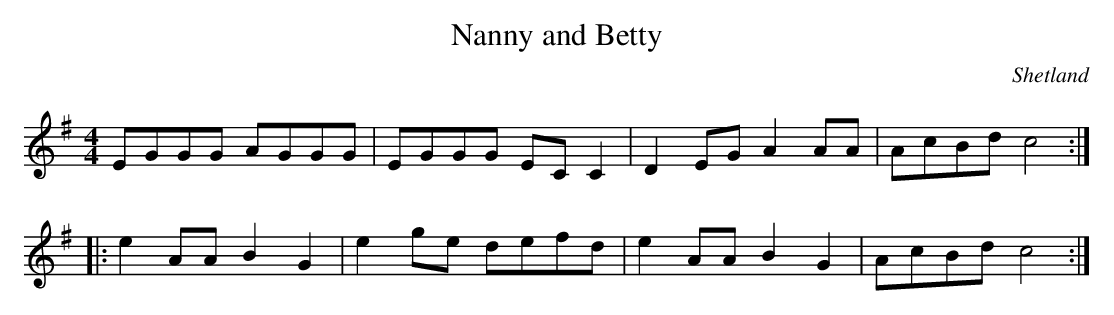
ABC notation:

X:1
T:Nanny and Betty
O:Shetland
M:4/4
K:ADor
EGGG AGGG | EGGG ECC2 | D2EG A2AA | AcBd c4 :|
|:\
e2AA B2G2 | e2 ge defd | e2AA B2G2 | AcBd c4:|
